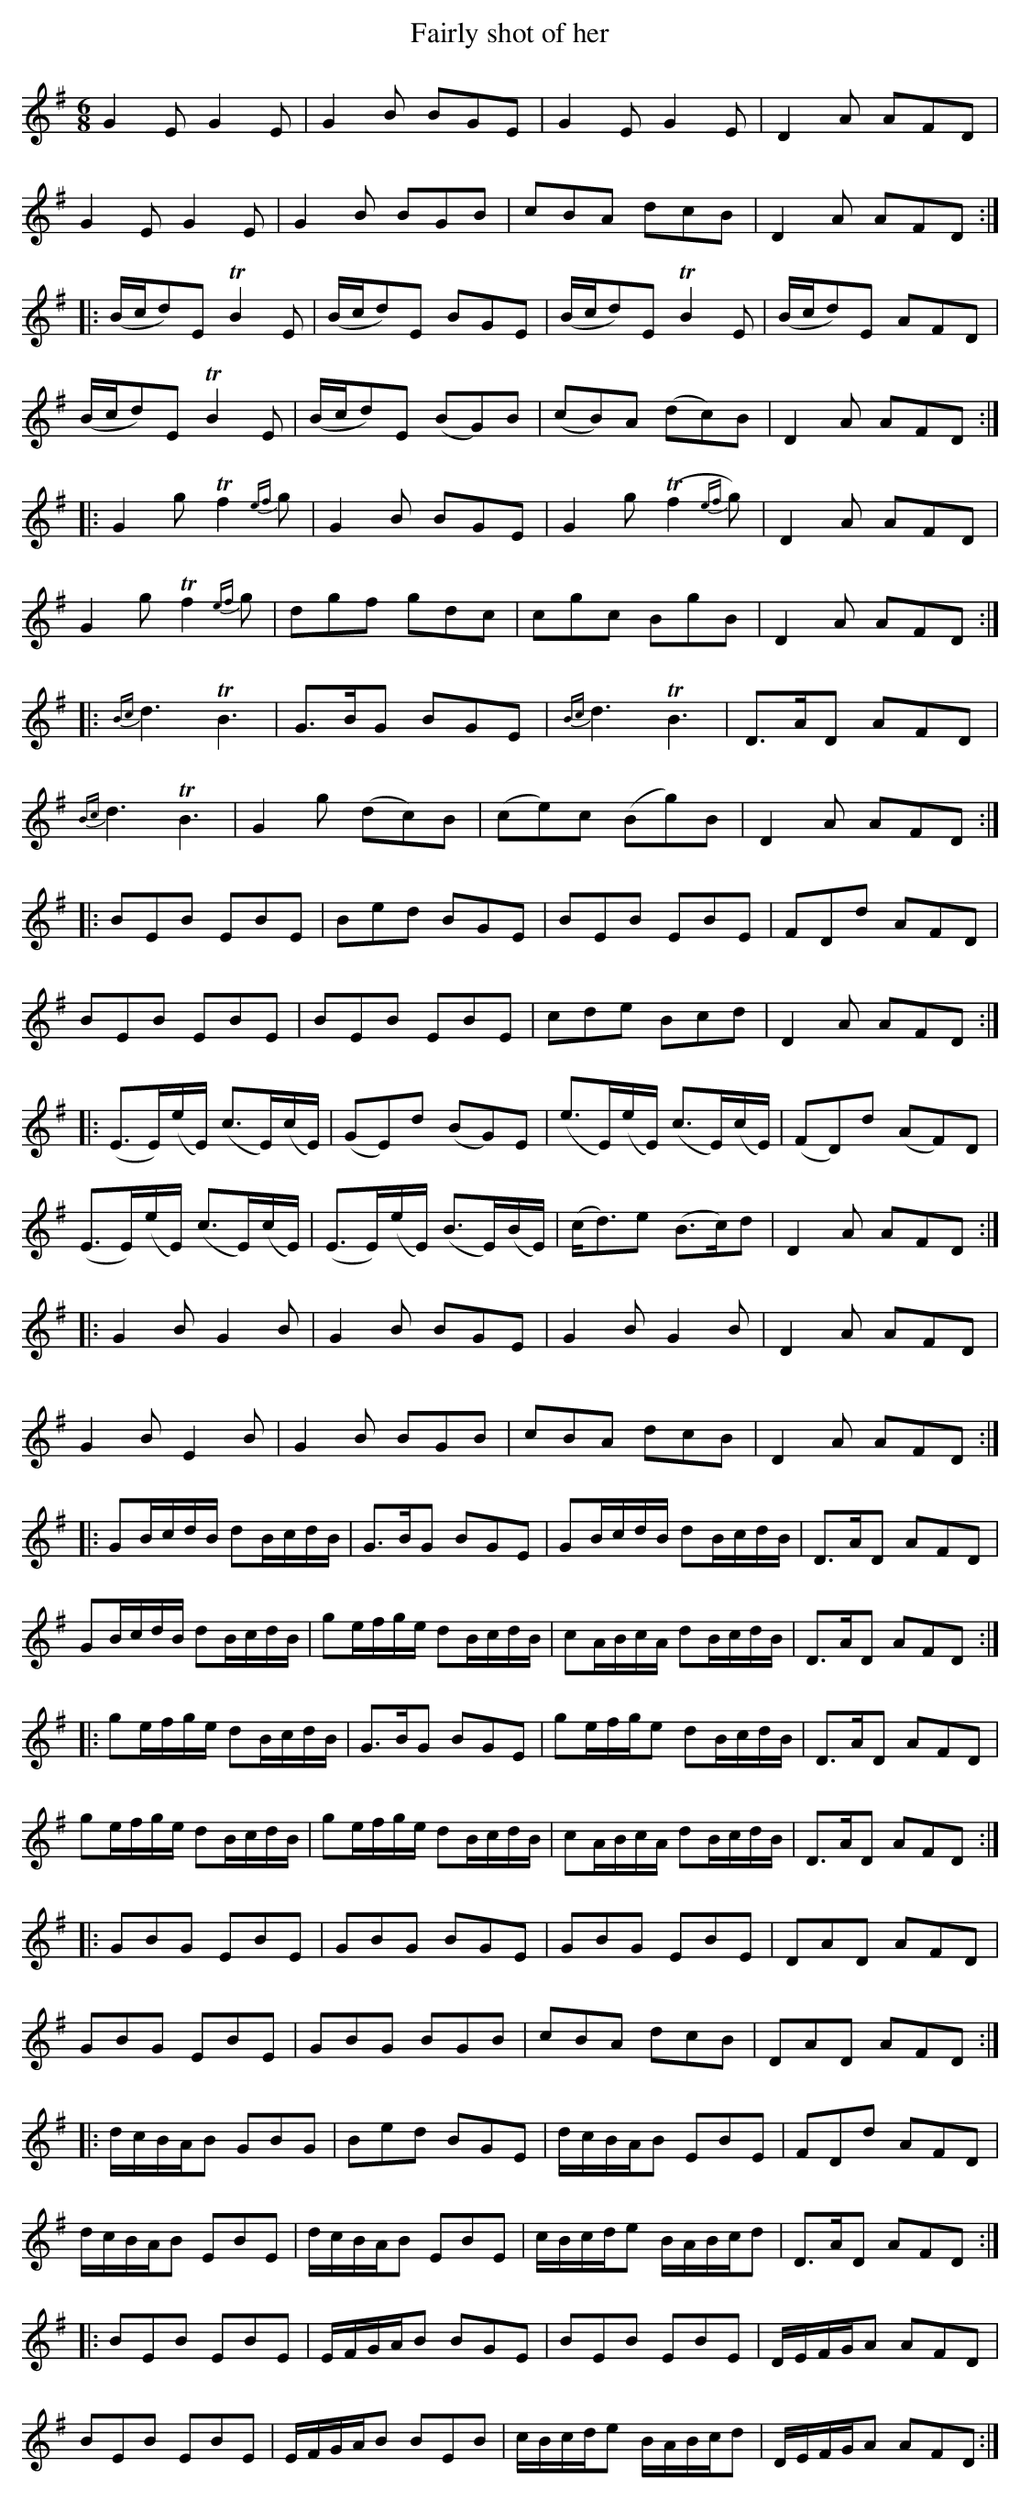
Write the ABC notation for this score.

X:1
T:Fairly shot of her
M:6/8
L:1/8
K:Emin
G2E G2E|G2B BGE|G2E G2E|D2A AFD|
G2E G2E|G2B BGB|cBA dcB|D2A AFD:|
|:(B/c/d)E TB2E|(B/c/d)E BGE|(B/c/d)E TB2E|(B/c/d)E AFD|
(B/c/d)E TB2E|(B/c/d)E (BG)B|(cB)A (dc)B|D2A AFD:|
|:G2g Tf2{ef}g|G2B BGE|G2g T(f2{ef}g)|D2A AFD|
G2g Tf2{ef}g|dgf gdc|cgc BgB|D2A AFD:|
|:{Bc}d3TB3|G>BG BGE|{Bc}d3 TB3|D>AD AFD|
{Bc}d3TB3|G2g (dc)B|(ce)c (Bg)B|D2A AFD:|
|:BEB EBE|Bed BGE|BEB EBE|FDd AFD|
BEB EBE|BEB EBE|cde Bcd|D2 A AFD:|
|: (E>E)(e/E/) (c>E)(c/E/)|(GE)d (BG)E|(e>E)(e/E/) (c>E)(c/E/)|(FD)d (AF)D|
(E>E)(e/E/) (c>E)(c/E/)|(E>E)(e/E/) (B>E)(B/E/)|(c<d)e (B>c)d|D2A AFD:|
|:G2B G2B|G2B BGE|G2B G2B|D2A AFD|
G2B E2B|G2B BGB|cBA dcB|D2A AFD:|
|:GB/c/d/B/ dB/c/d/B/|G>BG BGE|GB/c/d/B/ dB/c/d/B/|D>AD AFD|
GB/c/d/B/ dB/c/d/B/|ge/f/g/e/ dB/c/d/B/|cA/B/c/A/ dB/c/d/B/|D>AD AFD:|
|:ge/f/g/e/ dB/c/d/B/|G>BG BGE|ge/f/g/e dB/c/d/B/|D>AD AFD|
ge/f/g/e/ dB/c/d/B/|ge/f/g/e/ dB/c/d/B/|cA/B/c/A/ dB/c/d/B/|D>AD AFD:|
|:GBG EBE|GBG BGE|GBG EBE|DAD AFD|
GBG EBE|GBG BGB|cBA dcB|DAD AFD:|
|:d/c/B/A/B GBG|Bed BGE|d/c/B/A/B EBE|FDd AFD|
d/c/B/A/B EBE|d/c/B/A/B EBE|c/B/c/d/e B/A/B/c/d|D>AD AFD:|
|:BEB EBE|E/F/G/A/B BGE|BEB EBE|D/E/F/G/A AFD|
BEB EBE|E/F/G/A/B BEB|c/B/c/d/e B/A/B/c/d|D/E/F/G/A AFD:|]
